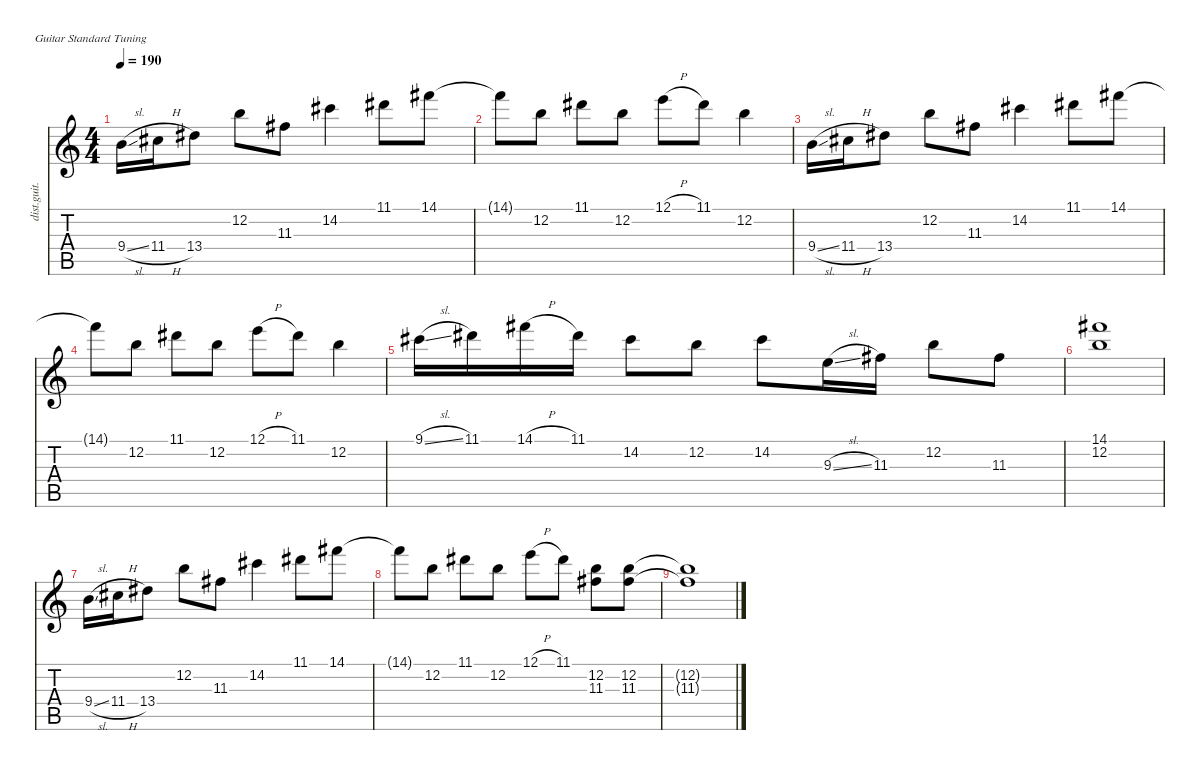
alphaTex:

\defaultSystemsLayout 4
\hideDynamics
\bracketExtendMode nobrackets
\track ("Bonus Guitar" "dist.guit.") {instrument distortionguitar}
\staff {score tabs}
\tuning (E4 B3 G3 D3 A2 E2)
\ts (4 4)
\tempo 190
\clef g2
\ks c
9.4{sl}.16{dy mf beam Down} 11.4{h acc #}.16{beam Down} 13.4{acc #}.8{beam Down} 12.2.8{beam Down} 11.3{acc #}.8{beam Down} 14.2{acc #}.4{beam Down} 11.1{acc #}.8{beam Down} 14.1{acc #}.8{beam Down} |
14.1{t acc #}.8{beam Down} 12.2.8{beam Down} 11.1{acc #}.8{beam Down} 12.2.8{beam Down} 12.1{h}.8{beam Down} 11.1{acc #}.8{beam Down} 12.2.4{beam Down} |
9.4{sl}.16{beam Down} 11.4{h acc #}.16{beam Down} 13.4{acc #}.8{beam Down} 12.2.8{beam Down} 11.3{acc #}.8{beam Down} 14.2{acc #}.4{beam Down} 11.1{acc #}.8{beam Down} 14.1{acc #}.8{beam Down} |
14.1{t acc #}.8{beam Down} 12.2.8{beam Down} 11.1{acc #}.8{beam Down} 12.2.8{beam Down} 12.1{h}.8{beam Down} 11.1{acc #}.8{beam Down} 12.2.4{beam Down} |
9.1{sl acc #}.16{beam Down} 11.1{acc #}.16{beam Down} 14.1{h acc #}.16{beam Down} 11.1{acc #}.16{beam Down} 14.2{acc #}.8{beam Down} 12.2.8{beam Down} 14.2{acc #}.8{beam Down} 9.3{sl}.16{beam Down} 11.3{acc #}.16{beam Down} 12.2.8{beam Down} 11.3{acc #}.8{beam Down} |
(14.1{acc #} 12.2).1{beam Down} |
9.4{sl}.16{beam Down} 11.4{h acc #}.16{beam Down} 13.4{acc #}.8{beam Down} 12.2.8{beam Down} 11.3{acc #}.8{beam Down} 14.2{acc #}.4{beam Down} 11.1{acc #}.8{beam Down} 14.1{acc #}.8{beam Down} |
14.1{t acc #}.8{beam Down} 12.2.8{beam Down} 11.1{acc #}.8{beam Down} 12.2.8{beam Down} 12.1{h}.8{beam Down} 11.1{acc #}.8{beam Down} (12.2 11.3{acc #}).8{beam Down} (12.2 11.3{acc #}).8{beam Down} |
(12.2{t} 11.3{t acc #}).1{beam Down}
